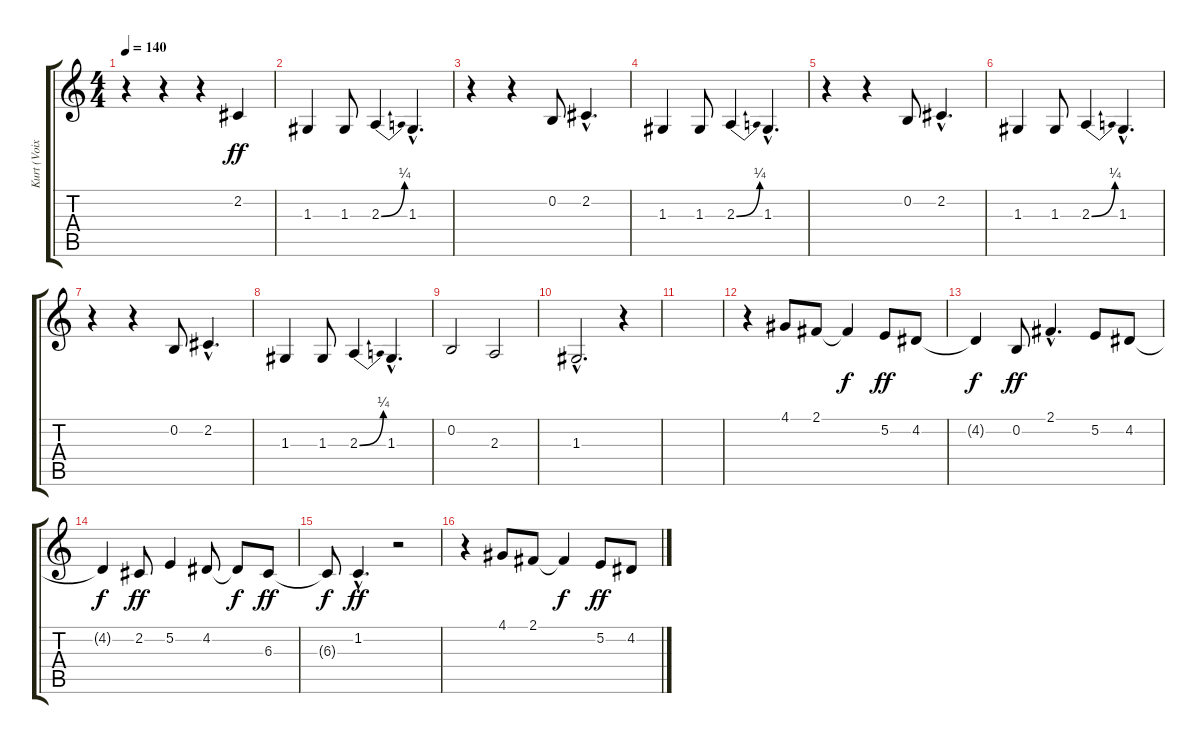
\track ("Kurt (Voix)" "Kurt (Voix") {instrument tenorsax}
\staff {score tabs}
\tuning (E4 B3 G3 D3 A2 E2) {hide}
\ts (4 4)
\tempo 140
\clef g2
\ks c
r.4{dy ff} r.4 r.4 2.2.4 |
1.3.4 1.3.8 2.3{be (bend 0 0 60 1)}.4 1.3{hac}.4{d} |
r.4 r.4 0.2.8 2.2{hac}.4{d} |
1.3.4 1.3.8 2.3{be (bend 0 0 60 1)}.4 1.3{hac}.4{d} |
r.4 r.4 0.2.8 2.2{hac}.4{d} |
1.3.4 1.3.8 2.3{be (bend 0 0 60 1)}.4 1.3{hac}.4{d} |
r.4 r.4 0.2.8 2.2{hac}.4{d} |
1.3.4 1.3.8 2.3{be (bend 0 0 60 1)}.4 1.3{hac}.4{d} |
0.2.2 2.3.2 |
1.3{hac}.2{d} r.4 |
|
r.4 4.1.8 2.1.8 2.1{t}.4{dy f} 5.2.8{dy ff} 4.2.8 |
4.2{t}.4{dy f} 0.2.8{dy ff} 2.1{hac}.4{d} 5.2.8 4.2.8 |
4.2{t}.4{dy f} 2.2.8{dy ff} 5.2.4 4.2.8 4.2{t}.8{dy f} 6.3.8{dy ff} |
6.3{t}.8{dy f} 1.2{hac}.4{d dy ff} r.2 |
r.4 4.1.8 2.1.8 2.1{t}.4{dy f} 5.2.8{dy ff} 4.2.8
